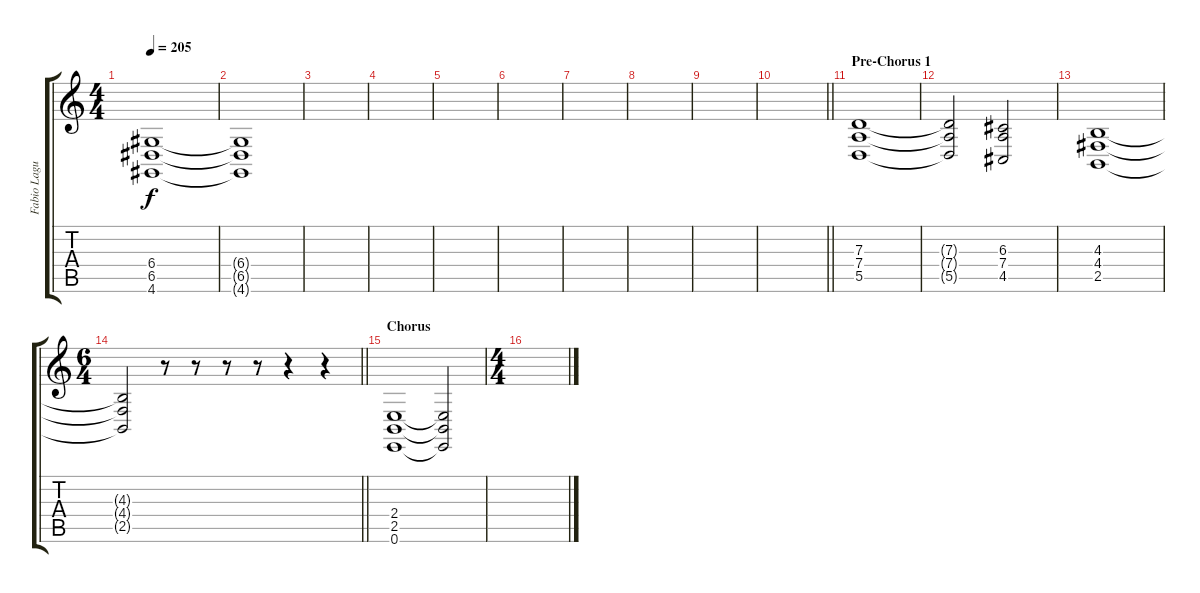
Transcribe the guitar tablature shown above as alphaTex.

\track ("Fabio Laguna" "Fabio Lagu") {instrument stringensemble1}
\staff {score tabs}
\tuning (E4 B3 G3 D3 A2 E2) {hide}
\ts (4 4)
\tempo 205
\clef g2
\ks c
(6.4 6.5 4.6).1{dy f} |
(6.4{t} 6.5{t} 4.6{t}).1 |
|
|
|
|
|
|
|
\barLineRight lightlight
|
\section ("" "Pre-Chorus 1")
(7.3 7.4 5.5).1 |
(7.3{t} 7.4{t} 5.5{t}).2 (6.3 7.4 4.5).2 |
(4.3 4.4 2.5).1 |
\ts (6 4)
\barLineRight lightlight
(4.3{t} 4.4{t} 2.5{t}).2 r.8 r.8 r.8 r.8 r.4 r.4 |
\section ("" "Chorus")
(2.4 2.5 0.6).1 (2.4{t} 2.5{t} 0.6{t}).2 |
\ts (4 4)
